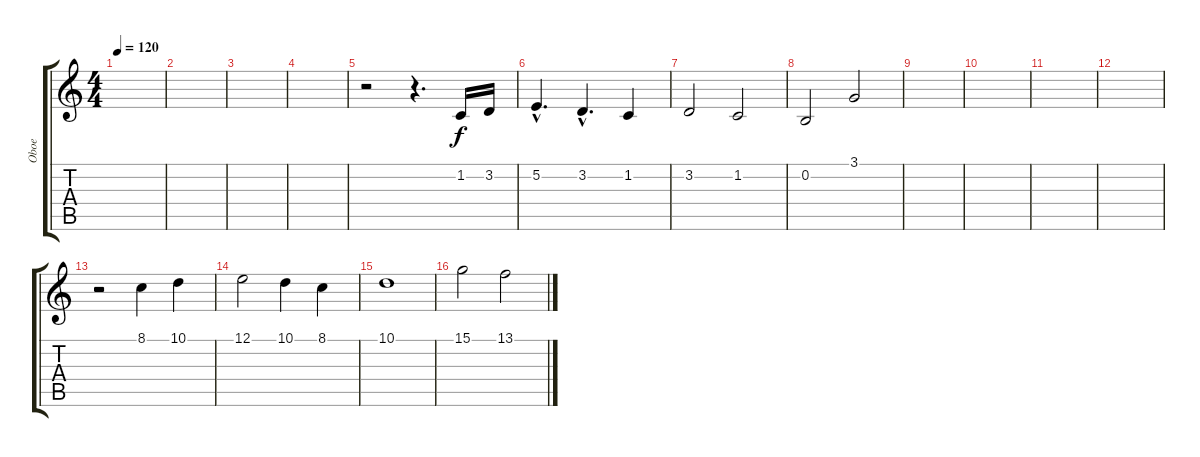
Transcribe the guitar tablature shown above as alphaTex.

\track ("Oboe" "Oboe") {instrument oboe}
\staff {score tabs}
\tuning (E4 B3 G3 D3 A2 E2) {hide}
\ts (4 4)
\tempo 120
\clef g2
\ks c
|
|
|
|
r.2 r.4{d} 1.2.16 3.2.16 |
5.2{hac}.4{d} 3.2{hac}.4{d} 1.2.4 |
3.2.2 1.2.2 |
0.2.2 3.1.2 |
|
|
|
|
r.2 8.1.4 10.1.4 |
12.1.2 10.1.4 8.1.4 |
10.1.1 |
15.1.2 13.1.2
